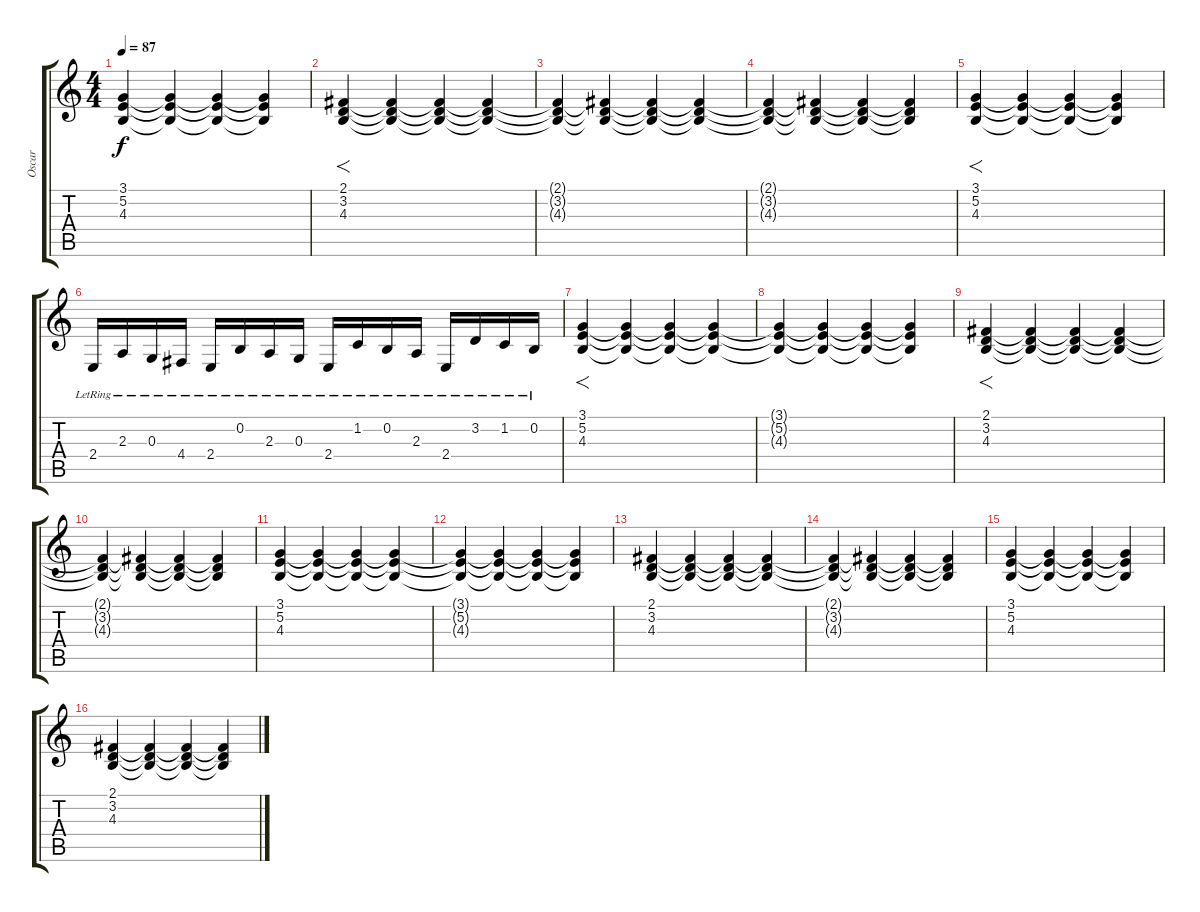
\track ("Oscar" "Oscar") {instrument synthstrings2}
\staff {score tabs}
\tuning (E4 B3 G3 D3 A2 E2) {hide}
\ts (4 4)
\tempo 87
\clef g2
\ks c
(3.1{t} 5.2{t} 4.3{t}).4{dy f} (3.1{t} 5.2{t} 4.3{t}).4 (3.1{t} 5.2{t} 4.3{t}).4 (3.1{t} 5.2{t} 4.3{t}).4 |
(2.1 3.2 4.3).4{f} (2.1{t} 3.2{t} 4.3{t}).4 (2.1{t} 3.2{t} 4.3{t}).4 (2.1{t} 3.2{t} 4.3{t}).4 |
(2.1{t} 3.2{t} 4.3{t}).4 (2.1{t} 3.2{t} 4.3{t}).4 (2.1{t} 3.2{t} 4.3{t}).4 (2.1{t} 3.2{t} 4.3{t}).4 |
(2.1{t} 3.2{t} 4.3{t}).4 (2.1{t} 3.2{t} 4.3{t}).4 (2.1{t} 3.2{t} 4.3{t}).4 (2.1{t} 3.2{t} 4.3{t}).4 |
(3.1 5.2 4.3).4{f} (3.1{t} 5.2{t} 4.3{t}).4 (3.1{t} 5.2{t} 4.3{t}).4 (3.1{t} 5.2{t} 4.3{t}).4 |
2.4{lr}.16{instrument synthstrings1} 2.3{lr}.16 0.3{lr}.16 4.4{lr}.16 2.4{lr}.16 0.2{lr}.16 2.3{lr}.16 0.3{lr}.16 2.4{lr}.16 1.2{lr}.16 0.2{lr}.16 2.3{lr}.16 2.4{lr}.16 3.2{lr}.16 1.2{lr}.16 0.2{lr}.16 |
(3.1 5.2 4.3).4{f} (3.1{t} 5.2{t} 4.3{t}).4 (3.1{t} 5.2{t} 4.3{t}).4 (3.1{t} 5.2{t} 4.3{t}).4 |
(3.1{t} 5.2{t} 4.3{t}).4 (3.1{t} 5.2{t} 4.3{t}).4 (3.1{t} 5.2{t} 4.3{t}).4 (3.1{t} 5.2{t} 4.3{t}).4 |
(2.1 3.2 4.3).4{f} (2.1{t} 3.2{t} 4.3{t}).4 (2.1{t} 3.2{t} 4.3{t}).4 (2.1{t} 3.2{t} 4.3{t}).4 |
(2.1{t} 3.2{t} 4.3{t}).4 (2.1{t} 3.2{t} 4.3{t}).4 (2.1{t} 3.2{t} 4.3{t}).4 (2.1{t} 3.2{t} 4.3{t}).4 |
(3.1 5.2 4.3).4{instrument synthstrings1} (3.1{t} 5.2{t} 4.3{t}).4 (3.1{t} 5.2{t} 4.3{t}).4 (3.1{t} 5.2{t} 4.3{t}).4 |
(3.1{t} 5.2{t} 4.3{t}).4 (3.1{t} 5.2{t} 4.3{t}).4 (3.1{t} 5.2{t} 4.3{t}).4 (3.1{t} 5.2{t} 4.3{t}).4 |
(2.1 3.2 4.3).4 (2.1{t} 3.2{t} 4.3{t}).4 (2.1{t} 3.2{t} 4.3{t}).4 (2.1{t} 3.2{t} 4.3{t}).4 |
(2.1{t} 3.2{t} 4.3{t}).4 (2.1{t} 3.2{t} 4.3{t}).4 (2.1{t} 3.2{t} 4.3{t}).4 (2.1{t} 3.2{t} 4.3{t}).4 |
(3.1 5.2 4.3).4{instrument synthstrings1} (3.1{t} 5.2{t} 4.3{t}).4 (3.1{t} 5.2{t} 4.3{t}).4 (3.1{t} 5.2{t} 4.3{t}).4 |
(2.1 3.2 4.3).4 (2.1{t} 3.2{t} 4.3{t}).4 (2.1{t} 3.2{t} 4.3{t}).4 (2.1{t} 3.2{t} 4.3{t}).4
